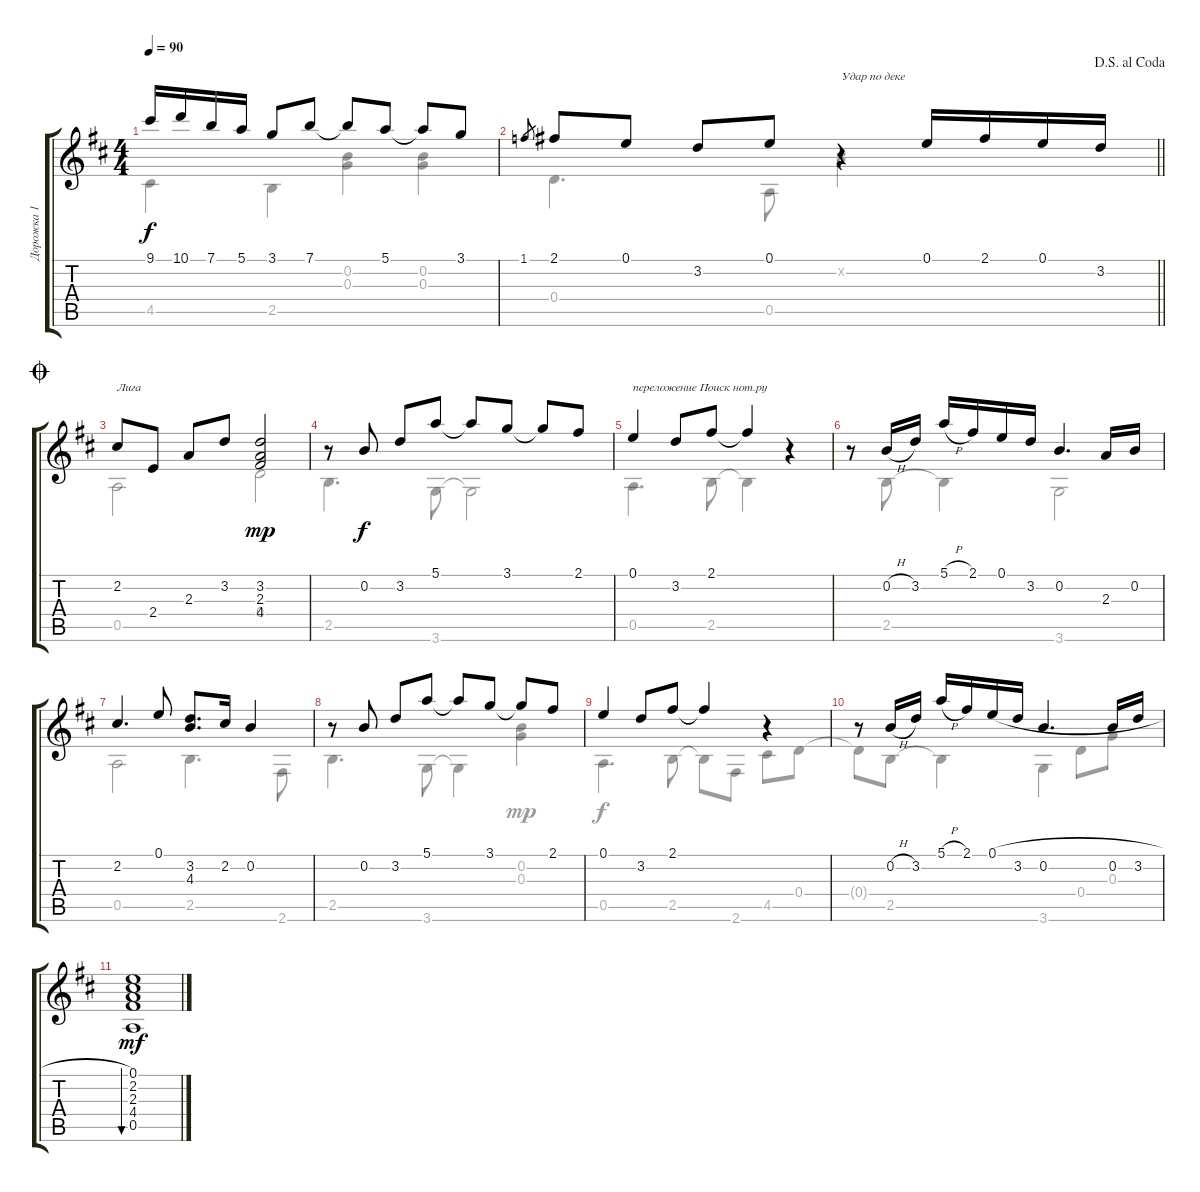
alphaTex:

\track ("Дорожка 1" "Дорожка 1") {instrument acousticguitarnylon}
\staff {score tabs}
\tuning (E4 B3 G3 D3 A2 E2) {hide}
\voice
\ts (4 4)
\tempo 90
\clef g2
\ks d
9.1.16{dy f} 10.1.16 7.1.16 5.1.16 3.1.8 7.1.8 7.1{t}.8 5.1.8 5.1{t}.8 3.1.8 |
\jump dalsegnoalcoda
\barLineRight lightlight
1.1.8{gr} 2.1.8 0.1.8 3.2.8 0.1.8 r.4{txt "Удар по деке"} 0.1.16 2.1.16 0.1.16 3.2.16 |
\jump coda
2.2.8{txt "Лига"} 2.4.8 2.3.8 3.2.8 (3.2 2.3 4.4).2{dy mp} |
r.8 0.2.8{dy f} 3.2.8 5.1.8 5.1{t}.8 3.1.8 3.1{t}.8 2.1.8 |
0.1.4{txt "переложение Поиск нот.ру"} 3.2.8 2.1.8 2.1{t}.4 r.4 |
r.8 0.2{h}.16 3.2.16 5.1{h}.16 2.1.16 0.1.16 3.2.16 0.2.4{d} 2.3.16 0.2.16 |
2.2.4{d} 0.1.8 (3.2 4.3).8{d} 2.2.16 0.2.4 |
r.8 0.2.8 3.2.8 5.1.8 5.1{t}.8 3.1.8 3.1{t}.8 2.1.8 |
0.1.4 3.2.8 2.1.8 2.1{t}.4 r.4 |
r.8 0.2{h}.16 3.2.16 5.1{h}.16 2.1.16 0.1{h}.16 3.2.16 0.2.4{d} 0.2.16 3.2.16 |
(0.1 2.2 2.3 4.4 0.5).1{bu 30 dy mf}
\voice
\clef g2
\ottava regular
\simile none
\ks d
4.5.4{dy f} 2.5.4 (0.2 0.3).4 (0.2 0.3).4 |
\barLineRight lightlight
0.4.4{d} 0.5.8 0.2{x}.2 |
0.5.2 0.4.2 |
2.5.4{d} 3.6.8 3.6{t}.2 |
0.5.4{d} 2.5.8 2.5{t}.4 r.4 |
r.8 2.5.8 2.5{t}.4 3.6.2 |
0.5.2 2.5.4{d} 2.6.8 |
2.5.4{d} 3.6.8 3.6{t}.4 (0.2 0.3).4{dy mp} |
0.5.4{d dy f} 2.5.8 2.5{t}.8 2.6.8 4.5.8 0.4.8 |
0.4{t}.8 2.5.8 2.5{t}.4 3.6.4 0.4.8 0.3.8 |
